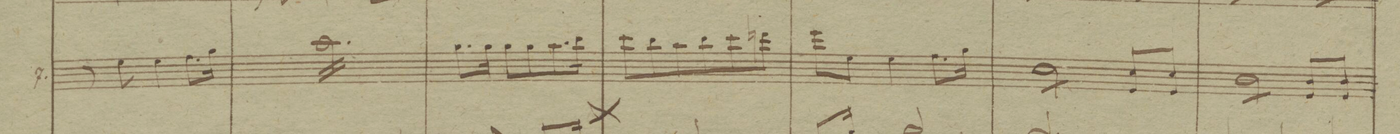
**kern	**dynam
*I"7.	*
*clefC3	*
*k[b-]	*
*M3/4	*
8r	.
8f\	.
4f\	.
8.g\L	.
16a\Jk	.
=175	=175
16b-\LL	.
16b-\	.
16b-\	.
16b-\	.
16b-\	.
16b-\	.
16b-\	.
16b-\	.
16b-\	.
16b-\	.
16b-\	.
16b-\JJ	.
=176	=176
8.a\L	.
16a\Jk	.
8a\L	.
8a\	.
8.b-\	.
16cc\Jk	.
=177	=177
8dd\L	.
8cc\	.
8b-\	.
8cc\	.
8dd\	.
8een\J	.
=178	=178
8ff\L	.
8f\J	.
4f\	.
8.g\L	.
16a\Jk	.
=179	=179
8d\L	.
8d\	.
8d\	.
8d\J	.
*Xtremolo	*
8F/L 8d	.
8F/J 8d	.
=180	=180
*tremolo	*
8c\L	.
8c\	.
8c\	.
8c\J	.
*Xtremolo	*
8F/L 8c	.
8F/J 8c	.
=181	=181
*-	*-
